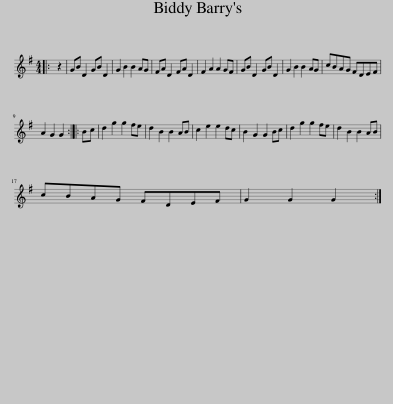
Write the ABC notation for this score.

X:1
L:1/8
M:4/4
I:linebreak $
K:G
V:1 treble
V:1
|: z2 | GB D2 GB D2 | G2 B2 B2 AG | FA D2 FA D2 | F2 A2 A2 GF | %5
 GB D2 GB D2 | G2 B2 B2 AG | cBAG FDEF |$ A2 G2 G2 :: Bc | %10
 d2 g2 g2 fe | d2 B2 B2 AB | c2 e2 e2 dc | B2 G2 G2 Bc | d2 g2 g2 fe | %15
 d2 B2 B2 AB |$ cBAG FDEF | G2 G2 G2 :| %18
